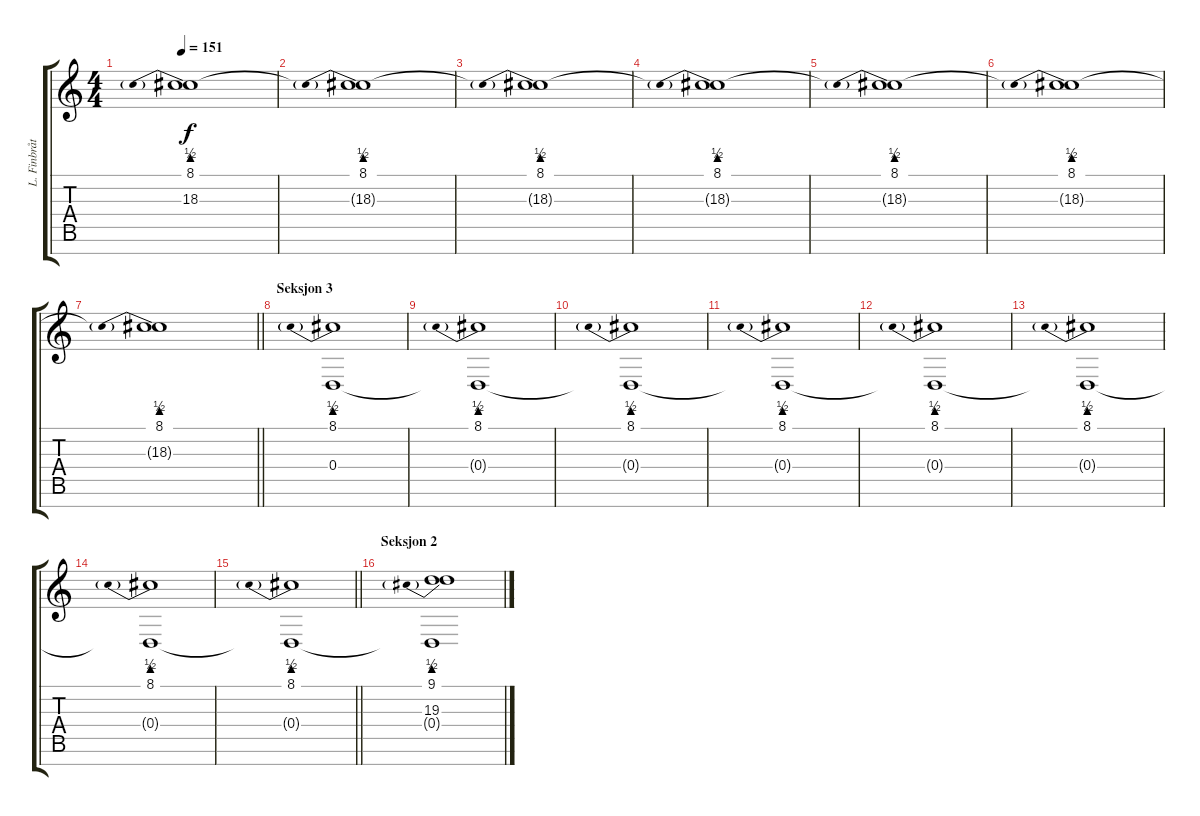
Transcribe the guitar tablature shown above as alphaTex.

\track ("L. Finbråten" "L. Finbråt") {instrument stringensemble1}
\staff {score tabs}
\tuning (E4 B3 G3 D3 A2 E2 B1) {hide}
\ts (4 4)
\tempo 151
\clef g2
\ks c
(8.1{be (prebend 0 2 60 2)} 18.3{t}).1{dy f} |
(8.1{be (prebend 0 2 60 2)} 18.3{t}).1 |
(8.1{be (prebend 0 2 60 2)} 18.3{t}).1 |
(8.1{be (prebend 0 2 60 2)} 18.3{t}).1 |
(8.1{be (prebend 0 2 60 2)} 18.3{t}).1 |
(8.1{be (prebend 0 2 60 2)} 18.3{t}).1 |
\barLineRight lightlight
(8.1{be (prebend 0 2 60 2)} 18.3{t}).1 |
\section ("" "Seksjon 3")
(8.1{be (prebend 0 2 60 2)} 0.4).1 |
(8.1{be (prebend 0 2 60 2)} 0.4{t}).1 |
(8.1{be (prebend 0 2 60 2)} 0.4{t}).1 |
(8.1{be (prebend 0 2 60 2)} 0.4{t}).1 |
(8.1{be (prebend 0 2 60 2)} 0.4{t}).1 |
(8.1{be (prebend 0 2 60 2)} 0.4{t}).1 |
(8.1{be (prebend 0 2 60 2)} 0.4{t}).1 |
\barLineRight lightlight
(8.1{be (prebend 0 2 60 2)} 0.4{t}).1 |
\section ("" "Seksjon 2")
(9.1{be (prebend 0 2 60 2)} 19.3 0.4{t}).1
